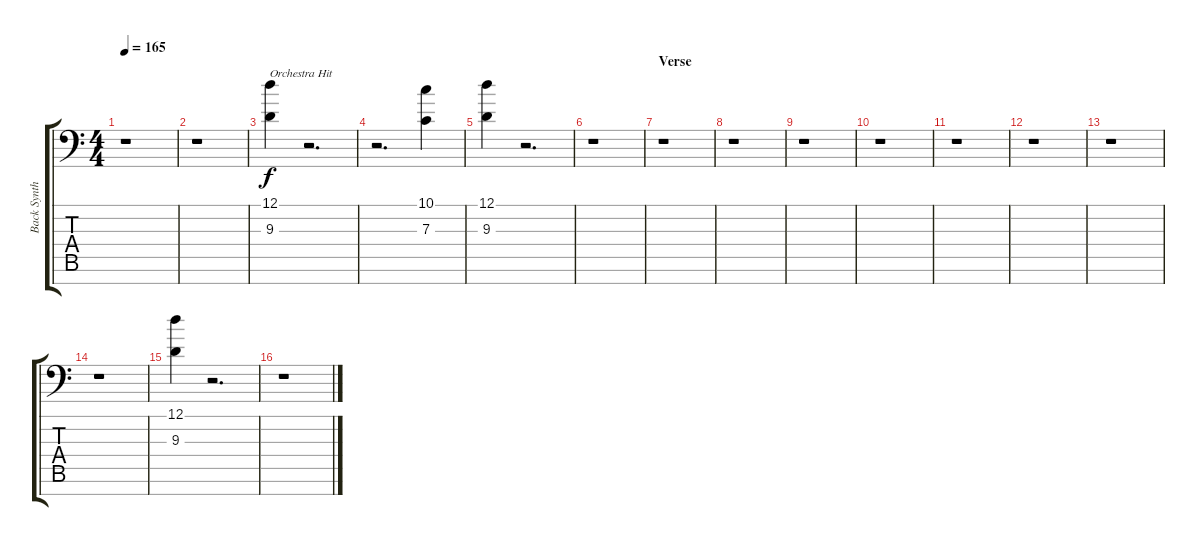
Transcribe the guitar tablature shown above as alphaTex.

\track ("Back Synth" "Back Synth") {instrument stringensemble1}
\staff {score tabs}
\tuning (D4 A3 F3 C3 G2 D2 A1) {hide}
\ts (4 4)
\tempo 165
\clef f4
\ks c
r.1{dy f} |
r.1 |
(12.1 9.3).4{txt "Orchestra Hit" volume 16 balance 8 instrument orchestrahit} r.2{d} |
r.2{d} (10.1 7.3).4 |
(12.1 9.3).4 r.2{d} |
r.1 |
\section ("" "Verse")
r.1 |
r.1 |
r.1 |
r.1 |
r.1 |
r.1 |
r.1 |
r.1 |
(12.1 9.3).4 r.2{d} |
r.1
